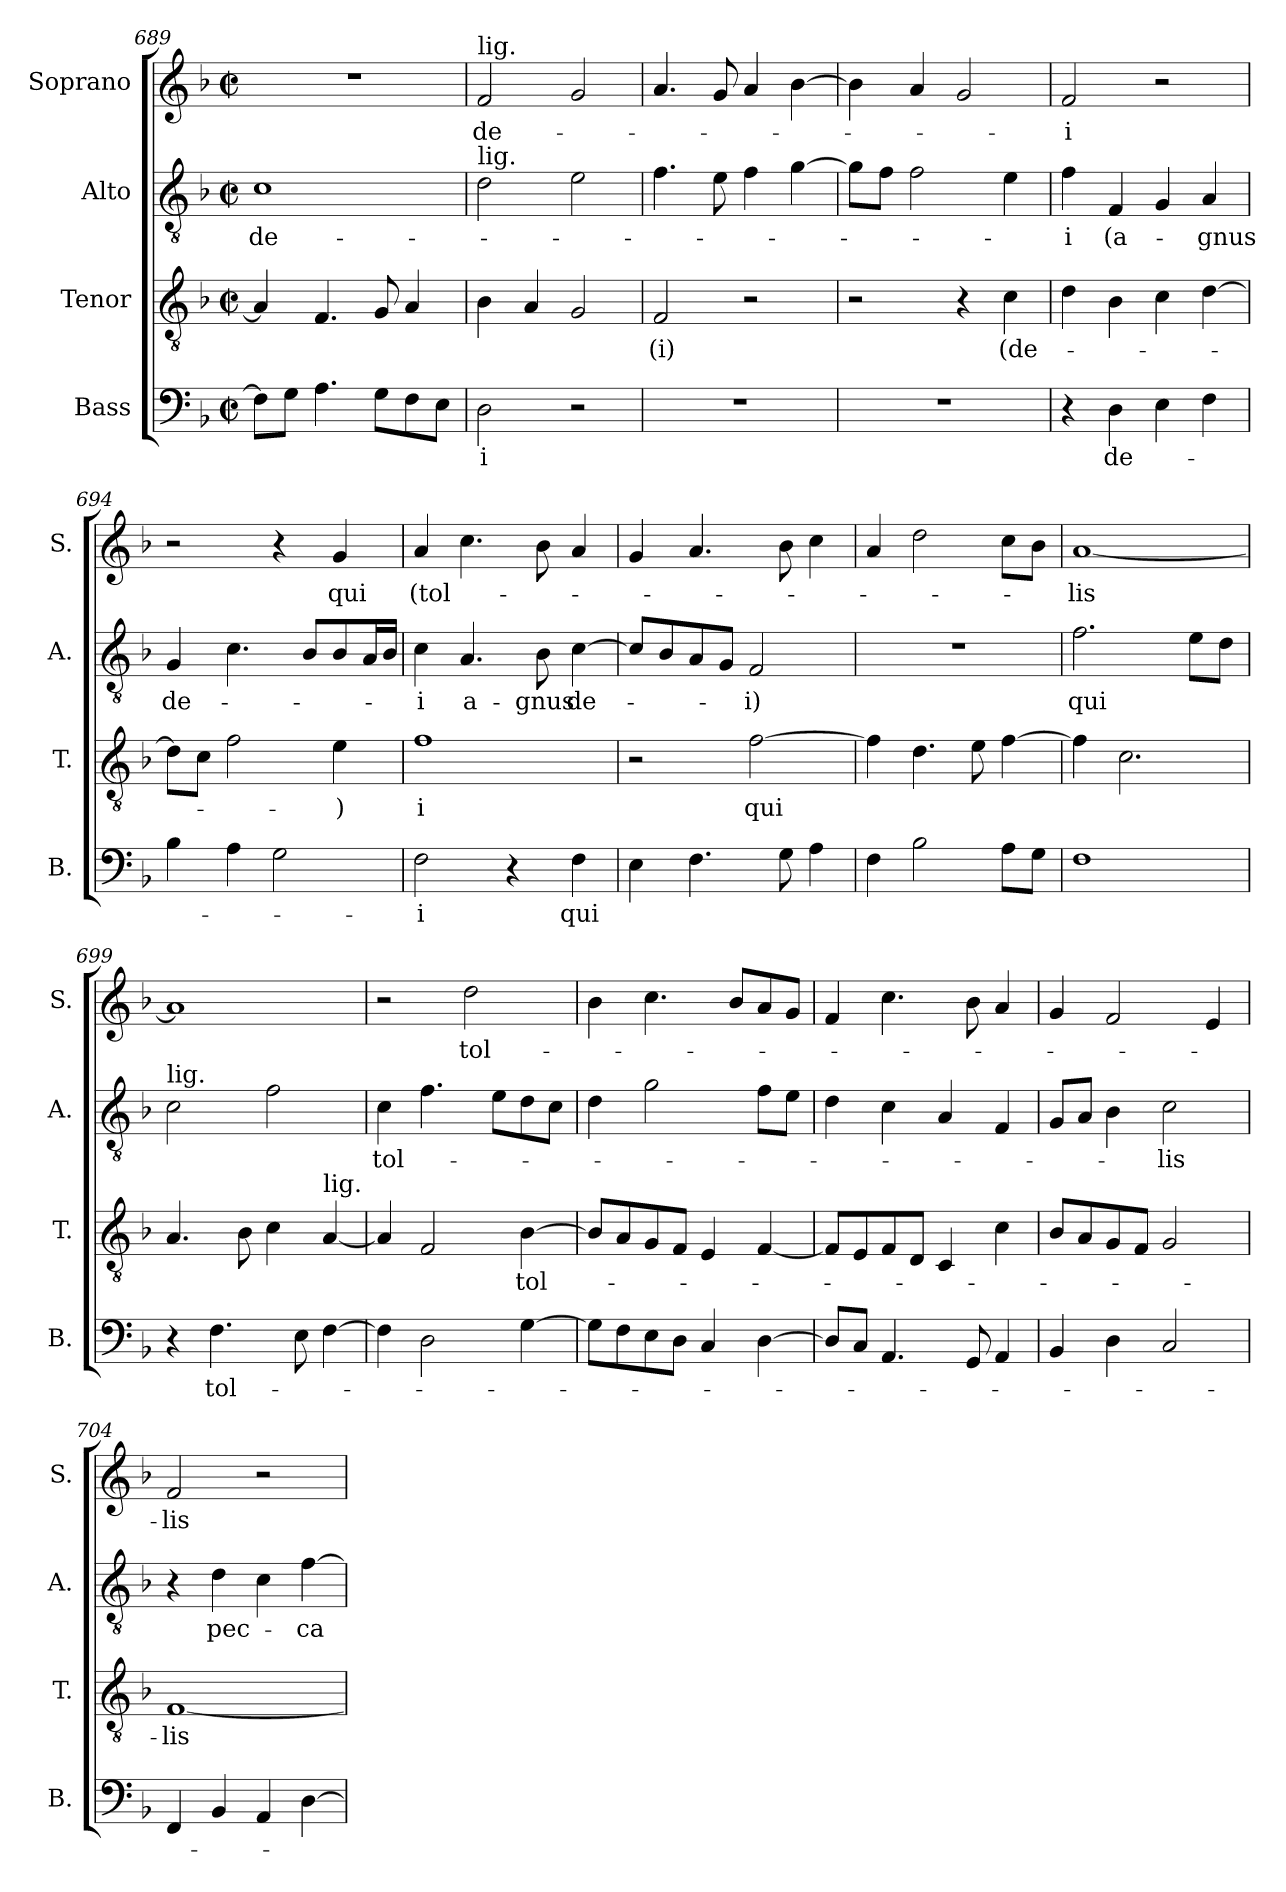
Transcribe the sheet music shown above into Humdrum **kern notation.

**kern	**text	**kern	**text	**kern	**text	**kern	**text
*part4	*part4	*part3	*part3	*part2	*part2	*part1	*part1
*staff4	*staff4	*staff3	*staff3	*staff2	*staff2	*staff1	*staff1
*I"Bass	*	*I"Tenor	*	*I"Alto	*	*I"Soprano	*
*I'B.	*	*I'T.	*	*I'A.	*	*I'S.	*
*clefF4	*	*clefGv2	*	*clefGv2	*	*clefG2	*
*k[b-]	*	*k[b-]	*	*k[b-]	*	*k[b-]	*
*M2/2	*	*M2/2	*	*M2/2	*	*M2/2	*
*met(c|)	*	*met(c|)	*	*met(c|)	*	*met(c|)	*
=689	=689	=689	=689	=689	=689	=689	=689
!	!	!	!	!	!LO:LY:b	!	!
8F\L]	.	4A/]	.	1c	de-	1r	.
8G\J	.	.	.	.	.	.	.
4.A\	.	4.F/	.	.	.	.	.
8G\L	.	8G/	.	.	.	.	.
8F\	.	4A/	.	.	.	.	.
8E\J	.	.	.	.	.	.	.
=690	=690	=690	=690	=690	=690	=690	=690
!	!	!	!	!	!	!LO:TX:a:t=lig.	!
!	!	!	!	!LO:TX:a:t=lig.	!	!	!
!	!LO:LY:b	!	!	!	!	!	!LO:LY:b
2D\	i	4B-\	.	2d\	.	2f/	de-
.	.	4A/	.	.	.	.	.
2r	.	2G/	.	2e\	.	2g/	.
=691	=691	=691	=691	=691	=691	=691	=691
!	!	!	!LO:LY:b	!	!	!	!
1r	.	2F/	(i)	4.f\	.	4.a/	.
.	.	.	.	8e\	.	8g/	.
.	.	2r	.	4f\	.	4a/	.
.	.	.	.	[4g\	.	[4b-\	.
=692	=692	=692	=692	=692	=692	=692	=692
1r	.	2r	.	8g\L]	.	4b-\]	.
.	.	.	.	8f\J	.	.	.
.	.	.	.	2f\	.	4a/	.
.	.	4r	.	.	.	2g/	.
!	!	!	!LO:LY:b	!	!	!	!
.	.	4c\	(de-	4e\	.	.	.
=693	=693	=693	=693	=693	=693	=693	=693
!	!	!	!	!	!LO:LY:b	!	!LO:LY:b
4r	.	4d\	.	4f\	-i	2f/	-i
!	!LO:LY:b	!	!	!	!LO:LY:b	!	!
4D\	de-	4B-\	.	4F/	(a-	.	.
4E\	.	4c\	.	4G/	.	2r	.
!	!	!	!	!	!LO:LY:b	!	!
4F\	.	[4d\	.	4A/	-gnus	.	.
=694	=694	=694	=694	=694	=694	=694	=694
!	!	!	!	!	!LO:LY:b	!	!
4B-\	.	8d\L]	.	4G/	de-	2r	.
.	.	8c\J	.	.	.	.	.
4A\	.	2f\	.	4.c\	.	.	.
2G\	.	.	.	.	.	4r	.
.	.	.	.	8B-/L	.	.	.
!	!	!	!LO:LY:b	!	!	!	!LO:LY:b
.	.	4e\	)	8B-/	.	4g/	qui
.	.	.	.	16A/L	.	.	.
.	.	.	.	16B-/JJ	.	.	.
=695	=695	=695	=695	=695	=695	=695	=695
!	!LO:LY:b	!	!LO:LY:b	!	!LO:LY:b	!	!LO:LY:b
2F\	-i	1f	-i	4c\	-i	4a/	(tol-
!	!	!	!	!	!LO:LY:b	!	!
.	.	.	.	4.A/	a-	4.cc\	.
4r	.	.	.	.	.	.	.
!	!	!	!	!	!LO:LY:b	!	!
.	.	.	.	8B-\	gnus	8b-\	.
!	!LO:LY:b	!	!	!	!LO:LY:b	!	!
4F\	-qui	.	.	[4c\	de-	4a/	.
=696	=696	=696	=696	=696	=696	=696	=696
4E\	.	2r	.	8c/L]	.	4g/	.
.	.	.	.	8B-/	.	.	.
4.F\	.	.	.	8A/	.	4.a/	.
.	.	.	.	8G/J	.	.	.
!	!	!	!LO:LY:b	!	!LO:LY:b	!	!
.	.	[2f\	qui	2F/	-i)	.	.
8G\	.	.	.	.	.	8b-\	.
4A\	.	.	.	.	.	4cc\	.
=697	=697	=697	=697	=697	=697	=697	=697
4F\	.	4f\]	.	1r	.	4a/	.
2B-\	.	4.d\	.	.	.	2dd\	.
.	.	8e\	.	.	.	.	.
8A\L	.	[4f\	.	.	.	8cc\L	.
8G\J	.	.	.	.	.	8b-\J	.
=698	=698	=698	=698	=698	=698	=698	=698
!	!	!	!	!	!LO:LY:b	!	!LO:LY:b
1F	.	4f\]	.	2.f\	qui	[1a	-lis
.	.	2.c\	.	.	.	.	.
.	.	.	.	8e\L	.	.	.
.	.	.	.	8d\J	.	.	.
=699	=699	=699	=699	=699	=699	=699	=699
!	!	!	!	!LO:TX:a:t=lig.	!	!	!
4r	.	4.A/	.	2c\	.	1a]	.
!	!LO:LY:b	!	!	!	!	!	!
4.F\	tol-	.	.	.	.	.	.
.	.	8B-\	.	.	.	.	.
.	.	4c\	.	2f\	.	.	.
8E\	.	.	.	.	.	.	.
!	!	!LO:TX:a:t=lig.	!	!	!	!	!
[4F\	.	[4A/	.	.	.	.	.
=700	=700	=700	=700	=700	=700	=700	=700
!	!	!	!	!	!LO:LY:b	!	!
4F\]	.	4A/]	.	4c\	tol-	2r	.
2D\	.	2F/	.	4.f\	.	.	.
!	!	!	!	!	!	!	!LO:LY:b
.	.	.	.	.	.	2dd\	tol-
.	.	.	.	8e\L	.	.	.
!	!	!	!LO:LY:b	!	!	!	!
[4G\	.	[4B-\	tol-	8d\	.	.	.
.	.	.	.	8c\J	.	.	.
=701	=701	=701	=701	=701	=701	=701	=701
8G\L]	.	8B-/L]	.	4d\	.	4b-\	.
8F\	.	8A/	.	.	.	.	.
8E\	.	8G/	.	2g\	.	4.cc\	.
8D\J	.	8F/J	.	.	.	.	.
4C/	.	4E/	.	.	.	.	.
.	.	.	.	.	.	8b-/L	.
[4D\	.	[4F/	.	8f\L	.	8a/	.
.	.	.	.	8e\J	.	8g/J	.
=702	=702	=702	=702	=702	=702	=702	=702
8D/L]	.	8F/L]	.	4d\	.	4f/	.
8C/J	.	8E/	.	.	.	.	.
4.AA/	.	8F/	.	4c\	.	4.cc\	.
.	.	8D/J	.	.	.	.	.
.	.	4C/	.	4A/	.	.	.
8GG/	.	.	.	.	.	8b-\	.
4AA/	.	4c\	.	4F/	.	4a/	.
=703	=703	=703	=703	=703	=703	=703	=703
4BB-/	.	8B-/L	.	8G/L	.	4g/	.
.	.	8A/	.	8A/J	.	.	.
4D\	.	8G/	.	4B-\	.	2f/	.
.	.	8F/J	.	.	.	.	.
!	!	!	!	!	!LO:LY:b	!	!
2C/	.	2G/	.	2c\	-lis	.	.
.	.	.	.	.	.	4e/	.
=704	=704	=704	=704	=704	=704	=704	=704
!	!	!	!LO:LY:b	!	!	!	!LO:LY:b
4FF/	.	[1F	-lis	4r	.	2f/	-lis
!	!	!	!	!	!LO:LY:b	!	!
4BB-/	.	.	.	4d\	pec-	.	.
4AA/	.	.	.	4c\	.	2r	.
!	!	!	!	!	!LO:LY:b	!	!
[4D\	.	.	.	[4f\	-ca-	.	.
=	=	=	=	=	=	=	=
*-	*-	*-	*-	*-	*-	*-	*-
